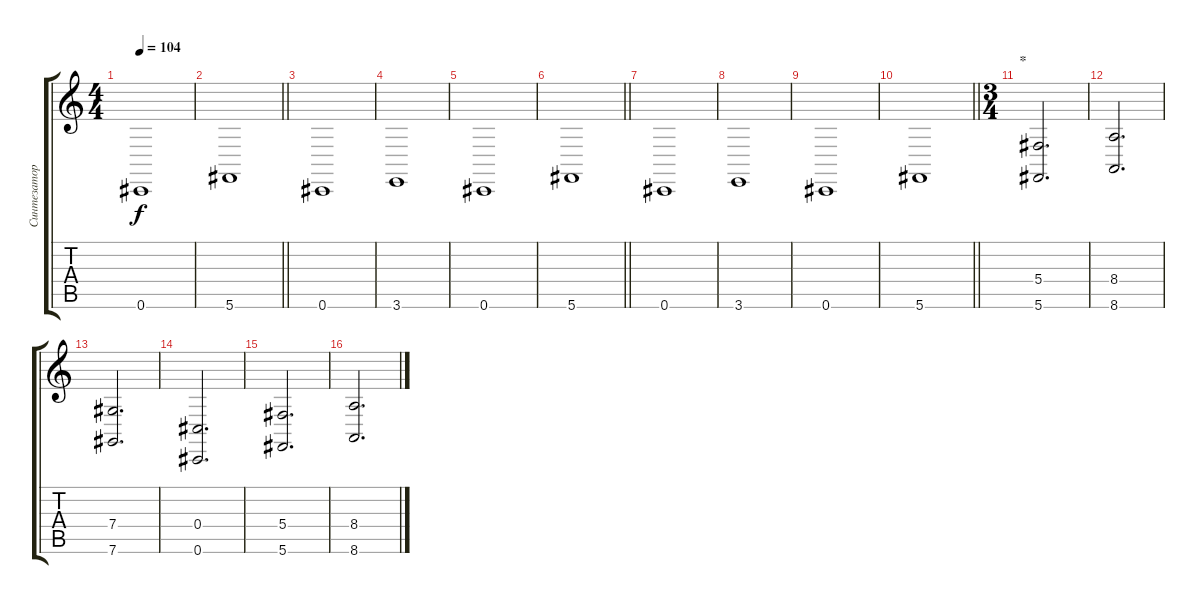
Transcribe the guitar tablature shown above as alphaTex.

\track ("Синтезатор" "Синтезатор") {instrument pad2warm}
\staff {score tabs}
\tuning (E4 B3 Gb3 Db3 A2 Db2) {hide}
\ts (4 4)
\tempo 104
\clef g2
\ks c
0.6.1{dy f} |
\barLineRight lightlight
5.6.1 |
0.6.1 |
3.6.1 |
0.6.1 |
\barLineRight lightlight
5.6.1 |
0.6.1 |
3.6.1 |
0.6.1 |
\barLineRight lightlight
5.6.1 |
\ts (3 4)
\section ("" "*")
(5.4 5.6).2{d} |
(8.4 8.6).2{d} |
(7.4 7.6).2{d} |
(0.4 0.6).2{d} |
(5.4 5.6).2{d} |
(8.4 8.6).2{d}
